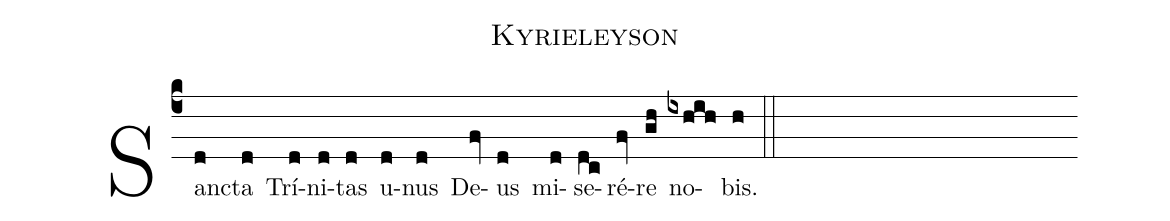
name: Kyrieleyson;
%%
(c4) Sanc(d)ta(d) Trí(d)ni(d)tas(d) u(d)nus(d) De(fv)us(d) mi(d)se(dc)ré(fv)re(gh) no(ixhih)bis.(h) (::)
